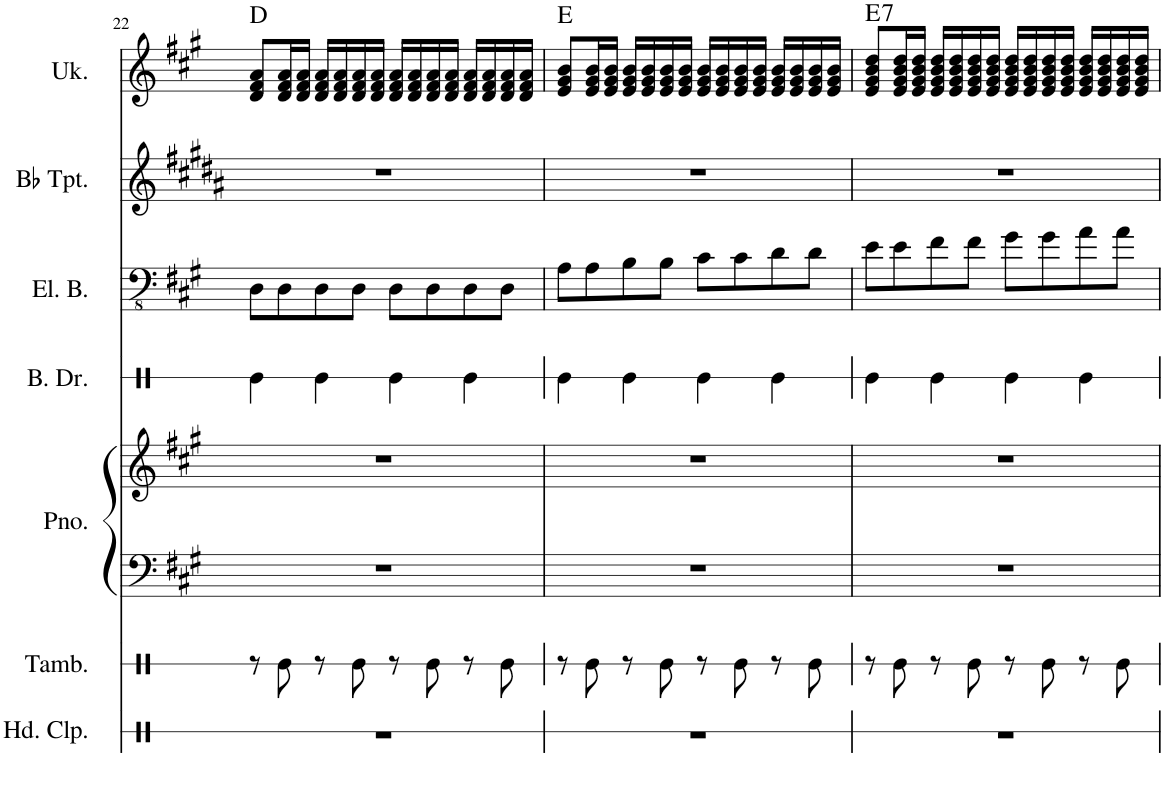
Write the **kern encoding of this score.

**kern	**kern	**kern	**kern	**kern	**kern	**kern	**kern	**harte
*part7	*part6	*part5	*part5	*part4	*part3	*part2	*part1	*part1
*staff8	*staff7	*staff6	*staff5	*staff4	*staff3	*staff2	*staff1	*
*I"Hand Clap	*I"Tambourine	*I"Piano	*	*I"Bass Drum	*I"Electric Bass	*I"Bb Trumpet	*I"Ukulele	*
*I'Hd. Clp.	*I'Tamb.	*I'Pno.	*	*I'B. Dr.	*I'El. B.	*I'Bb Tpt.	*I'Uk.	*
!!LO:PB:g=z
*clefX	*clefX	*clefF4	*clefG2	*clefX	*clefFv4	*clefG2	*clefG2	*
*	*	*	*	*	*	*Trd1c2	*	*
*k[]	*k[]	*k[f#c#g#]	*k[f#c#g#]	*k[]	*k[f#c#g#]	*k[f#c#g#d#a#]	*k[f#c#g#]	*
*M4/4	*M4/4	*M4/4	*M4/4	*M4/4	*M4/4	*M4/4	*M4/4	*
=22	=22	=22	=22	=22	=22	=22	=22	=22
1r	8r	1r	1r	4Re\	8DD\L	1r	8d/ 8f#/ 8a/L	D:maj
.	8Re\	.	.	.	8DD\	.	16d/ 16f#/ 16a/L	.
.	.	.	.	.	.	.	16d/ 16f#/ 16a/JJ	.
.	8r	.	.	4Re\	8DD\	.	16d/ 16f#/ 16a/LL	.
.	.	.	.	.	.	.	16d/ 16f#/ 16a/	.
.	8Re\	.	.	.	8DD\J	.	16d/ 16f#/ 16a/	.
.	.	.	.	.	.	.	16d/ 16f#/ 16a/JJ	.
.	8r	.	.	4Re\	8DD\L	.	16d/ 16f#/ 16a/LL	.
.	.	.	.	.	.	.	16d/ 16f#/ 16a/	.
.	8Re\	.	.	.	8DD\	.	16d/ 16f#/ 16a/	.
.	.	.	.	.	.	.	16d/ 16f#/ 16a/JJ	.
.	8r	.	.	4Re\	8DD\	.	16d/ 16f#/ 16a/LL	.
.	.	.	.	.	.	.	16d/ 16f#/ 16a/	.
.	8Re\	.	.	.	8DD\J	.	16d/ 16f#/ 16a/	.
.	.	.	.	.	.	.	16d/ 16f#/ 16a/JJ	.
=23	=23	=23	=23	=23	=23	=23	=23	=23
1r	8r	1r	1r	4Re\	8AA\L	1r	8e/ 8g#/ 8b/L	E:maj
.	8Re\	.	.	.	8AA\	.	16e/ 16g#/ 16b/L	.
.	.	.	.	.	.	.	16e/ 16g#/ 16b/JJ	.
.	8r	.	.	4Re\	8BB\	.	16e/ 16g#/ 16b/LL	.
.	.	.	.	.	.	.	16e/ 16g#/ 16b/	.
.	8Re\	.	.	.	8BB\J	.	16e/ 16g#/ 16b/	.
.	.	.	.	.	.	.	16e/ 16g#/ 16b/JJ	.
.	8r	.	.	4Re\	8C#\L	.	16e/ 16g#/ 16b/LL	.
.	.	.	.	.	.	.	16e/ 16g#/ 16b/	.
.	8Re\	.	.	.	8C#\	.	16e/ 16g#/ 16b/	.
.	.	.	.	.	.	.	16e/ 16g#/ 16b/JJ	.
.	8r	.	.	4Re\	8D\	.	16e/ 16g#/ 16b/LL	.
.	.	.	.	.	.	.	16e/ 16g#/ 16b/	.
.	8Re\	.	.	.	8D\J	.	16e/ 16g#/ 16b/	.
.	.	.	.	.	.	.	16e/ 16g#/ 16b/JJ	.
=24	=24	=24	=24	=24	=24	=24	=24	=24
!	!	!	!	!	!	!	!	!LO:H:kt=7
1r	8r	1r	1r	4Re\	8E\L	1r	8e/ 8g#/ 8b/ 8dd/L	E:7
.	8Re\	.	.	.	8E\	.	16e/ 16g#/ 16b/ 16dd/L	.
.	.	.	.	.	.	.	16e/ 16g#/ 16b/ 16dd/JJ	.
.	8r	.	.	4Re\	8F#\	.	16e/ 16g#/ 16b/ 16dd/LL	.
.	.	.	.	.	.	.	16e/ 16g#/ 16b/ 16dd/	.
.	8Re\	.	.	.	8F#\J	.	16e/ 16g#/ 16b/ 16dd/	.
.	.	.	.	.	.	.	16e/ 16g#/ 16b/ 16dd/JJ	.
.	8r	.	.	4Re\	8G#\L	.	16e/ 16g#/ 16b/ 16dd/LL	.
.	.	.	.	.	.	.	16e/ 16g#/ 16b/ 16dd/	.
.	8Re\	.	.	.	8G#\	.	16e/ 16g#/ 16b/ 16dd/	.
.	.	.	.	.	.	.	16e/ 16g#/ 16b/ 16dd/JJ	.
.	8r	.	.	4Re\	8A\	.	16e/ 16g#/ 16b/ 16dd/LL	.
.	.	.	.	.	.	.	16e/ 16g#/ 16b/ 16dd/	.
.	8Re\	.	.	.	8A\J	.	16e/ 16g#/ 16b/ 16dd/	.
.	.	.	.	.	.	.	16e/ 16g#/ 16b/ 16dd/JJ	.
=	=	=	=	=	=	=	=	=
*-	*-	*-	*-	*-	*-	*-	*-	*-
